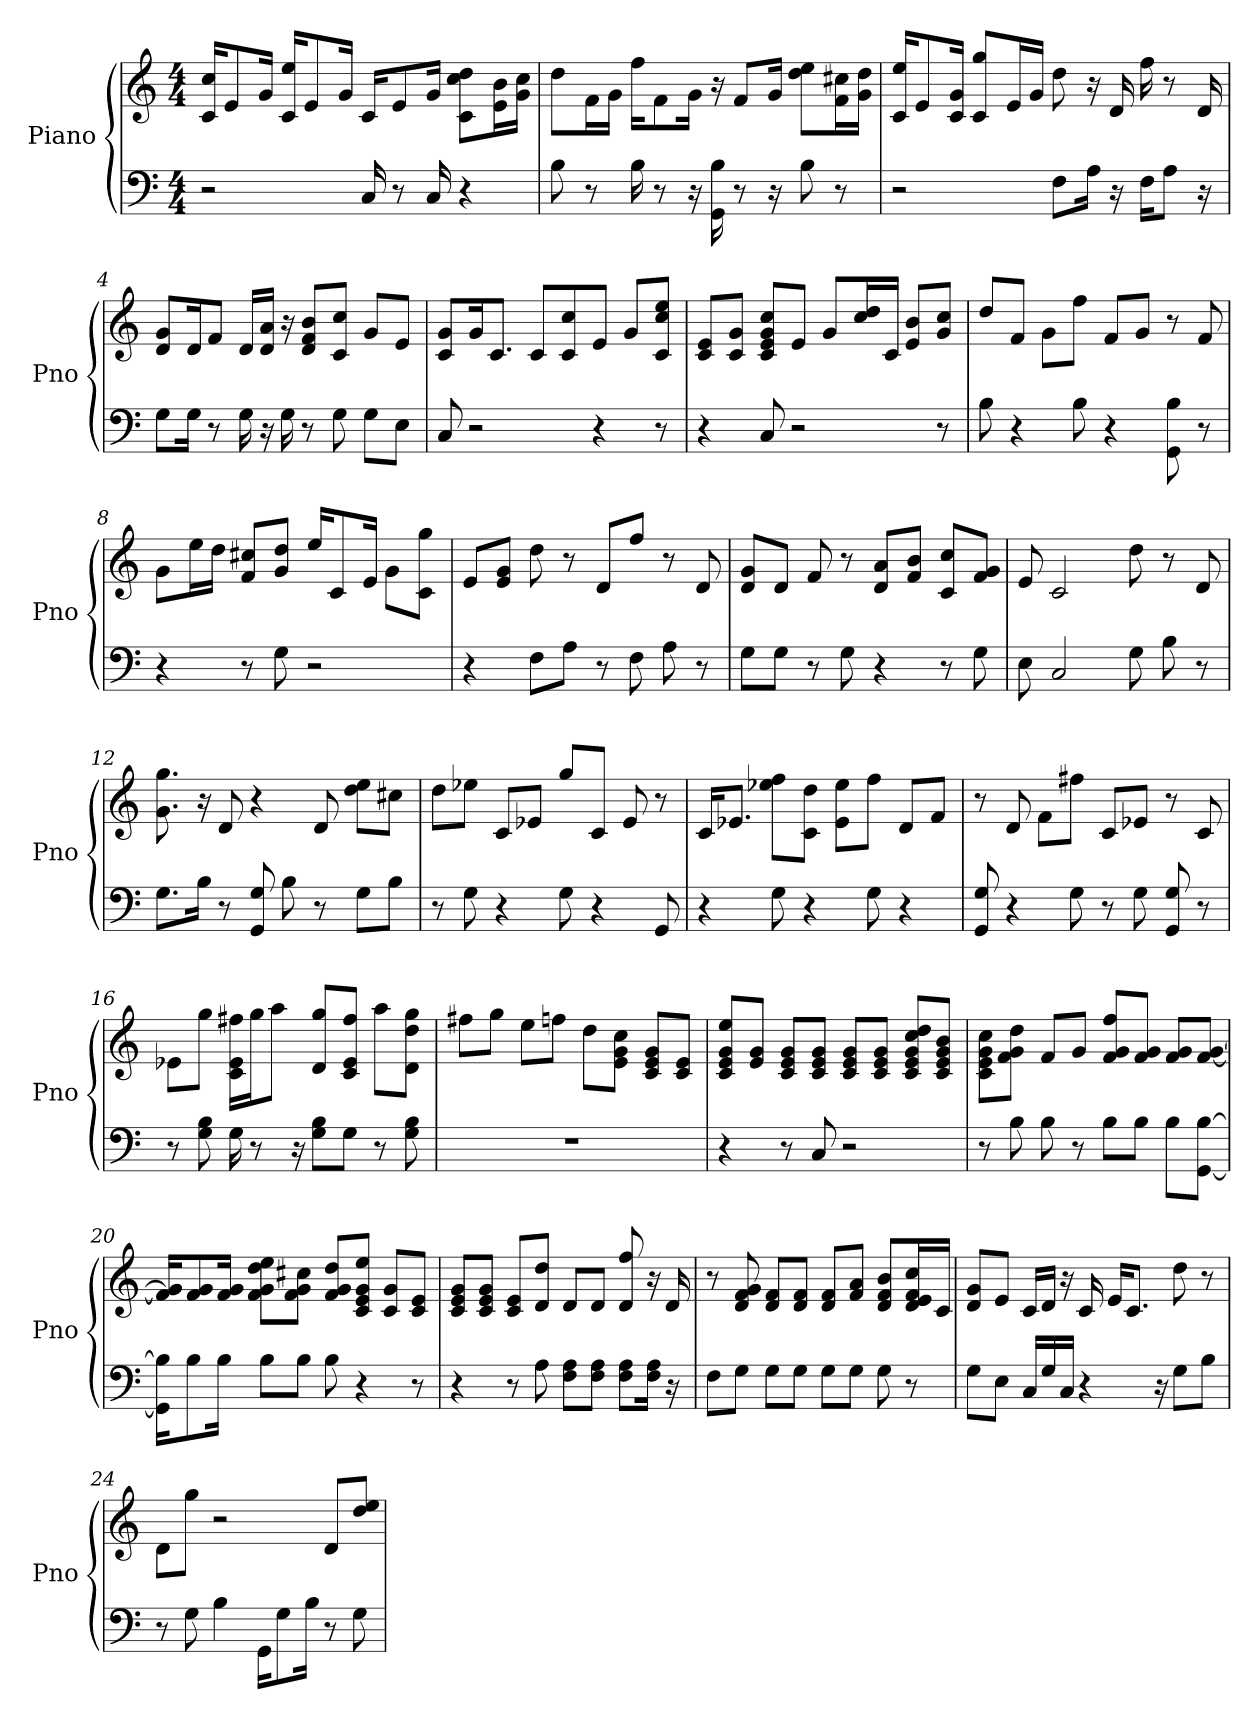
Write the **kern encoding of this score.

**kern	**kern
*part1	*part1
*staff2	*staff1
*I"Piano	*
*I'Pno	*
*clefF4	*clefG2
*k[]	*k[]
*C:	*C:
*M4/4	*M4/4
*MM122	*MM122
=1	=1
2r	16cc/ 16c/KL
.	8e/
.	16g/Jk
.	16c/ 16ee/KL
.	8e/
.	16g/Jk
16C	16c/KL
8r	8e/
16C	16g/Jk
4r	8dd\ 8cc\ 8c\L
.	16b\ 16e\L
.	16g\ 16cc\JJ
=2	=2
8B	8dd\L
8r	16f\L
.	16g\JJ
16B	16ff\KL
8r	8f\
16r	16g\Jk
16GG 16B	16r
8r	8f/L
16r	16g/Jk
8B	8ee\ 8dd\L
8r	16f\ 16cc#\L
.	16dd\ 16g\JJ
=3	=3
2r	16ee/ 16c/KL
.	8e/
.	16g/ 16c/Jk
.	8c/ 8gg/L
.	16e/L
.	16g/JJ
8F\L	8dd
16A\Jk	16r
16r	16d
16F\KL	16ff
8A\J	8r
16r	16d
=4	=4
8G\L	8d/ 8g/L
16G\Jk	16d/K
8r	8f/J
16G	16d/LL
16r	16a/ 16d/JJ
16G	16r
8r	8d/ 8b/ 8f/L
8G	8c/ 8cc/J
8G\L	8g/L
8E\J	8e/J
=5	=5
8C	8g/ 8c/L
2r	16g/K
.	8.c/J
.	8c/L
.	8c/ 8cc/
4r	8e/J
.	8g/L
8r	8ee/ 8c/ 8cc/J
=6	=6
4r	8e/ 8c/L
.	8c/ 8g/J
8C	8cc/ 8c/ 8e/ 8g/L
2r	8e/J
.	8g/L
.	16cc/ 16dd/L
.	16c/JJ
.	8b/ 8e/L
8r	8cc/ 8g/J
=7	=7
8B	8dd/L
4r	8f/J
.	8g\L
8B	8ff\J
4r	8f/L
.	8g/J
8GG 8B	8r
8r	8f
=8	=8
4r	8g\L
.	16ee\L
.	16dd\JJ
8r	8f/ 8cc#/L
8G	8dd/ 8g/J
2r	16ee/KL
.	8c/
.	16e/Jk
.	8g\L
.	8c\ 8gg\J
=9	=9
4r	8e/L
.	8e/ 8g/J
8F\L	8dd
8A\J	8r
8r	8d/L
8F	8ff/J
8A	8r
8r	8d
=10	=10
8G\L	8d/ 8g/L
8G\J	8d/J
8r	8f
8G	8r
4r	8a/ 8d/L
.	8b/ 8f/J
8r	8c/ 8cc/L
8G	8g/ 8f/J
=11	=11
8E	8e
2C	2c
8G	8dd
8B	8r
8r	8d
=12	=12
8.G\L	8.g 8.gg
16B\Jk	16r
8r	8d
8GG 8G	4r
8B	.
8r	8d
8G\L	8ee\ 8dd\L
8B\J	8cc#\J
=13	=13
8r	8dd\L
8G	8ee-\J
4r	8c/L
.	8e-/J
8G	8gg/L
4r	8c/J
.	8e-
8GG	8r
=14	=14
4r	16c/KL
.	8.e-/J
8G	8ff\ 8ee-\L
4r	8c\ 8dd\J
.	8e-\ 8ee-\L
8G	8ff\J
4r	8d/L
.	8f/J
=15	=15
8G 8GG	8r
4r	8d
.	8f\L
8G	8ff#\J
8r	8c/L
8G	8e-/J
8G 8GG	8r
8r	8c
=16	=16
8r	8e-\L
8B 8G	8gg\J
16G	16e-\ 16ff#\ 16c\LL
8r	16gg\J
.	8aa\J
16r	.
8G\ 8B\L	8d/ 8gg/L
8G\J	8e-/ 8ff#/ 8c/J
8r	8aa\L
8B 8G	8dd\ 8d\ 8gg\J
=17	=17
1r	8ff#\L
.	8gg\J
.	8ee\L
.	8ff\J
.	8dd\L
.	8e\ 8cc\ 8g\J
.	8c/ 8e/ 8g/L
.	8c/ 8e/J
=18	=18
4r	8e/ 8ee/ 8g/ 8c/L
.	8e/ 8g/J
8r	8c/ 8g/ 8e/L
8C	8g/ 8e/ 8c/J
2r	8g/ 8e/ 8c/L
.	8e/ 8g/ 8c/J
.	8g/ 8dd/ 8e/ 8c/ 8cc/L
.	8g/ 8b/ 8e/ 8c/J
=19	=19
8r	8g\ 8cc\ 8e\ 8c\L
8B	8g\ 8f\ 8dd\J
8B	8f/L
8r	8g/J
8B\L	8f/ 8g/ 8ff/L
8B\J	8f/ 8g/J
8B\L	8f/ 8g/L
[8B\ [8GG\J	[8f/ [8g/J
=20	=20
16B]\ 16GG]\KL	16f]/ 16g]/KL
8B\	8f/ 8g/
16B\Jk	16f/ 16g/Jk
8B\L	8ee\ 8f\ 8g\ 8dd\L
8B\J	8f\ 8cc#\ 8g\J
8B	8dd/ 8g/ 8f/L
4r	8e/ 8ee/ 8g/ 8c/J
.	8c/ 8g/L
8r	8e/ 8c/J
=21	=21
4r	8g/ 8c/ 8e/L
.	8g/ 8c/ 8e/J
8r	8c/ 8e/L
8A	8d/ 8dd/J
8A\ 8F\L	8d/L
8F\ 8A\J	8d/J
8F\ 8A\L	8ff 8d
16F\ 16A\Jk	16r
16r	16d
=22	=22
8F\L	8r
8G\J	8g 8f 8d
8G\L	8f/ 8d/L
8G\J	8f/ 8d/J
8G\L	8f/ 8d/L
8G\J	8f/ 8a/J
8G	8d/ 8b/ 8f/L
8r	16d/ 16cc/ 16f/ 16e/L
.	16c/JJ
=23	=23
8G\L	8d/ 8g/L
8E\J	8e/J
16C/LL	16c/LL
16G/	16d/JJ
16C/JJ	16r
4r	16c
.	16e/KL
.	8.c/J
16r	.
8G\L	8dd
8B\J	8r
=24	=24
8r	8d\L
8G	8gg\J
4B	2r
16GG\KL	.
8G\	.
16B\Jk	.
8r	8d/L
8G	8ee/ 8dd/J
=	=
*-	*-
